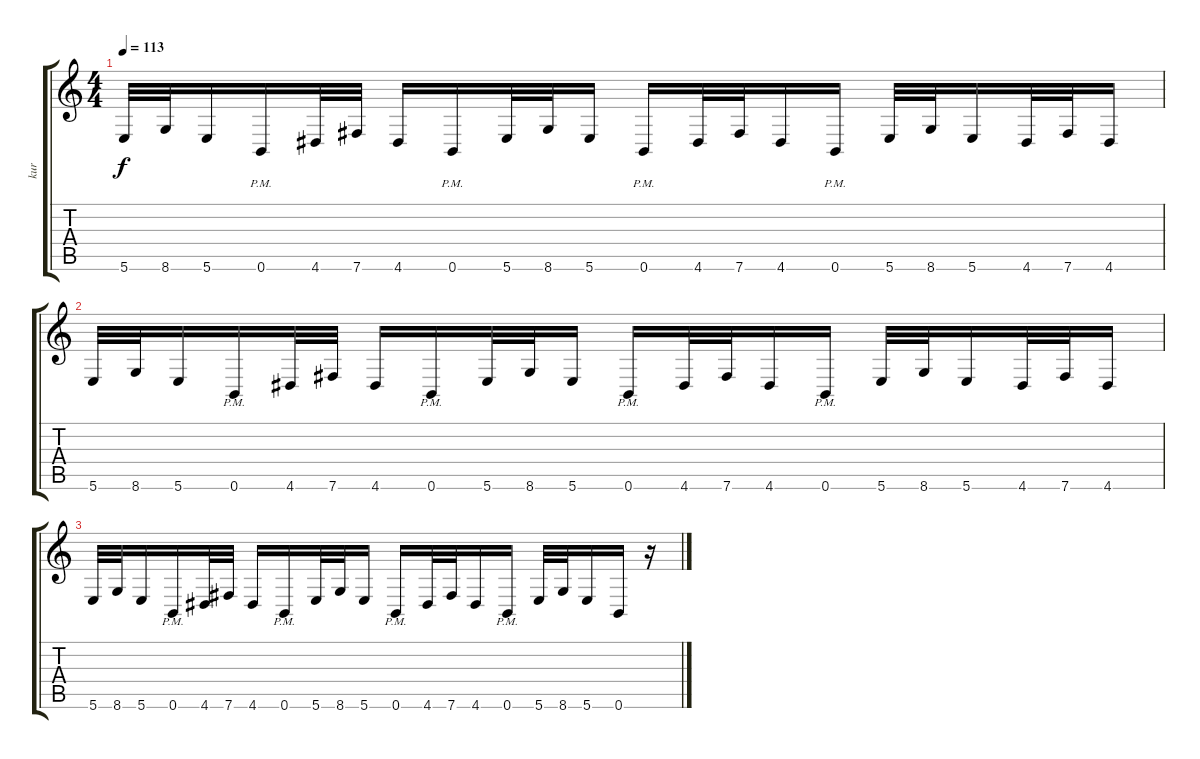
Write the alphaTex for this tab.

\track ("kur" "kur") {instrument distortionguitar}
\staff {score tabs}
\tuning (Db4 Ab3 E3 B2 Gb2 B1) {hide}
\ts (4 4)
\tempo 113
\clef g2
\ks c
5.6.32{dy f} 8.6.32 5.6.16 0.6{pm}.16 4.6.32 7.6.32 4.6.16 0.6{pm}.16 5.6.32 8.6.32 5.6.16 0.6{pm}.16 4.6.32 7.6.32 4.6.16 0.6{pm}.16 5.6.32 8.6.32 5.6.16 4.6.32 7.6.32 4.6.16 |
5.6.32 8.6.32 5.6.16 0.6{pm}.16 4.6.32 7.6.32 4.6.16 0.6{pm}.16 5.6.32 8.6.32 5.6.16 0.6{pm}.16 4.6.32 7.6.32 4.6.16 0.6{pm}.16 5.6.32 8.6.32 5.6.16 4.6.32 7.6.32 4.6.16 |
5.6.32 8.6.32 5.6.16 0.6{pm}.16 4.6.32 7.6.32 4.6.16 0.6{pm}.16 5.6.32 8.6.32 5.6.16 0.6{pm}.16 4.6.32 7.6.32 4.6.16 0.6{pm}.16 5.6.32 8.6.32 5.6.16 0.6.16 r.16
